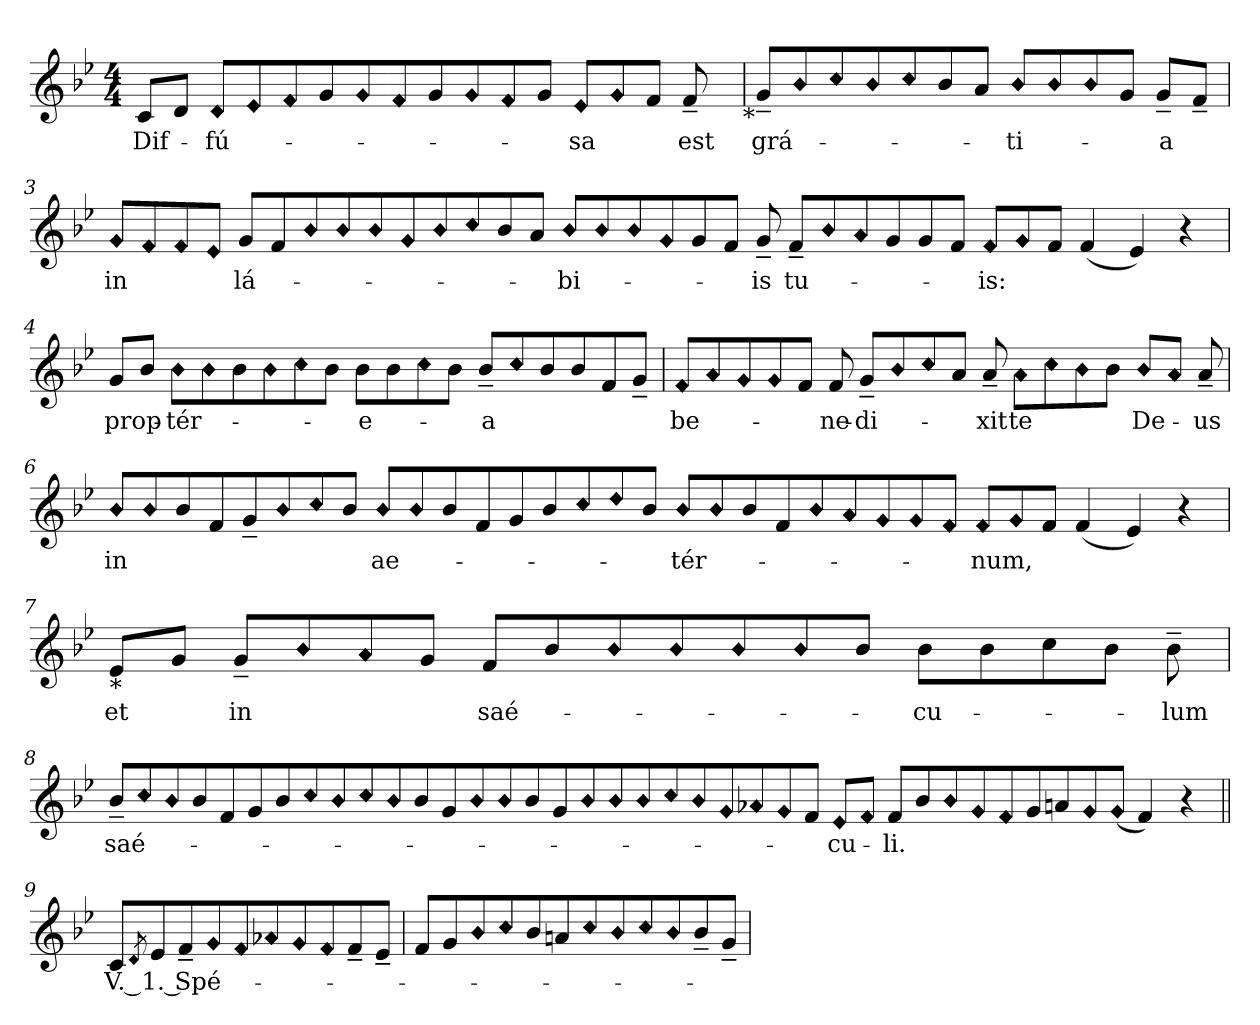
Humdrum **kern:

**kern	**text
*part1	*part1
*staff1	*staff1
!!LO:PB:g=z
*clefG2	*
*k[b-e-]	*
*B-:	*
*M4/4	*
=1	=1
!	!LO:LY:b:color=#000000
*^	*
8ci/L	1ryy	Dif-
8di/J	.	.
!LO:N:head=diamond	!	!
!	!	!LO:LY:b:color=#000000
8di/L	.	-fú-
!LO:N:head=diamond	!	!
8e-i/	.	.
!LO:N:head=diamond	!	!
8fi/	.	.
8gi/	.	.
!LO:N:head=diamond	!	!
8gi/	.	.
!LO:N:head=diamond	!	!
8fi/	.	.
8gi/	2ryy	.
!LO:N:head=diamond	!	!
8gi/	.	.
!LO:N:head=diamond	!	!
8fi/	.	.
8gi/J	.	.
!LO:N:head=diamond	!	!
!	!	!LO:LY:b:color=#000000
8e-i/L	4ryy	-sa
!LO:N:head=diamond	!	!
8gi/	.	.
8fi/J	8ryy	.
!	!	!LO:LY:b:color=#000000
8f~i/	16ryy	est
.	32ryy	.
.	64ryy	.
.	128...ryy	.
!	!LO:TX:b:t=*	!
.	1024ryy	.
*v	*v	*
=2'	=2'
*^	*
!	!	!LO:LY:b:color=#000000
*v	*v	*
8g~i/L	grá-
!LO:N:head=diamond	!
8b-i/	.
!LO:N:head=diamond	!
8cci/	.
!LO:N:head=diamond	!
8b-i/	.
!LO:N:head=diamond	!
8cci/	.
8b-i/	.
8ai/J	.
!LO:N:head=diamond	!
!	!LO:LY:b:color=#000000
8b-i/L	-ti-
!LO:N:head=diamond	!
8b-i/	.
!LO:N:head=diamond	!
8b-i/	.
8gi/J	.
!	!LO:LY:b:color=#000000
8g~i/L	-a
8f~i/J	.
!!LO:LB:g=z
=3'	=3'
!LO:N:head=diamond	!
!	!LO:LY:b:color=#000000
8gi/L	in
!LO:N:head=diamond	!
8fi/	.
!LO:N:head=diamond	!
8fi/	.
!LO:N:head=diamond	!
8e-i/J	.
!	!LO:LY:b:color=#000000
8gi/L	lá-
8fi/	.
!LO:N:head=diamond	!
8b-i/	.
!LO:N:head=diamond	!
8b-i/	.
!LO:N:head=diamond	!
8b-i/	.
!LO:N:head=diamond	!
8gi/	.
!LO:N:head=diamond	!
8b-i/	.
!LO:N:head=diamond	!
8cci/	.
8b-i/	.
8ai/J	.
!LO:N:head=diamond	!
!	!LO:LY:b:color=#000000
8b-i/L	-bi-
!LO:N:head=diamond	!
8b-i/	.
!LO:N:head=diamond	!
8b-i/	.
!LO:N:head=diamond	!
8gi/	.
8gi/	.
8fi/J	.
!	!LO:LY:b:color=#000000
8g~i/	-is
!	!LO:LY:b:color=#000000
8f~i/L	tu-
!LO:N:head=diamond	!
8b-i/	.
!LO:N:head=diamond	!
8ai/	.
8gi/	.
8gi/	.
8fi/J	.
!LO:N:head=diamond	!
!	!LO:LY:b:color=#000000
8fi/L	-is:
!LO:N:head=diamond	!
8gi/	.
8fi/J	.
(4fi/	.
4e-i/)	.
4r	.
!!LO:LB:g=z
=4	=4
!	!LO:LY:b:color=#000000
8gi/L	prop-
8b-i/J	.
!LO:N:head=diamond	!
!	!LO:LY:b:color=#000000
8b-i\L	-tér-
!LO:N:head=diamond	!
8b-i\	.
8b-i\	.
!LO:N:head=diamond	!
8b-i\	.
!LO:N:head=diamond	!
8cci\	.
8b-i\J	.
!	!LO:LY:b:color=#000000
8b-i\L	-e-
8b-i\	.
!LO:N:head=diamond	!
8cci\	.
8b-i\J	.
!	!LO:LY:b:color=#000000
8b-~i/L	-a
!LO:N:head=diamond	!
8cci/	.
8b-i/	.
8b-i/	.
8fi/	.
8g~i/J	.
=5'	=5'
!LO:N:head=diamond	!
!	!LO:LY:b:color=#000000
8fi/L	be-
!LO:N:head=diamond	!
8ai/	.
!LO:N:head=diamond	!
8gi/	.
!LO:N:head=diamond	!
8gi/	.
8fi/J	.
!	!LO:LY:b:color=#000000
8fi/	-ne-
!	!LO:LY:b:color=#000000
8g~i/L	-di-
!LO:N:head=diamond	!
8b-i/	.
!LO:N:head=diamond	!
8cci/	.
8ai/J	.
!	!LO:LY:b:color=#000000
8a~i/	-xit
!LO:N:head=diamond	!
!	!LO:LY:b:color=#000000
8ai\L	te
!LO:N:head=diamond	!
8cci\	.
!LO:N:head=diamond	!
8b-i\	.
8b-i\J	.
!LO:N:head=diamond	!
!	!LO:LY:b:color=#000000
8b-i/L	De-
!LO:N:head=diamond	!
8ai/J	.
!	!LO:LY:b:color=#000000
8a~i/	-us
!!LO:LB:g=z
=6'	=6'
!LO:N:head=diamond	!
!	!LO:LY:b:color=#000000
8b-i/L	in
!LO:N:head=diamond	!
8b-i/	.
8b-i/	.
8fi/	.
8g~i/	.
!LO:N:head=diamond	!
8b-i/	.
!LO:N:head=diamond	!
8cci/	.
8b-i/J	.
!LO:N:head=diamond	!
!	!LO:LY:b:color=#000000
8b-i/L	ae-
!LO:N:head=diamond	!
8b-i/	.
8b-i/	.
8fi/	.
8gi/	.
8b-i/	.
!LO:N:head=diamond	!
8cci/	.
!LO:N:head=diamond	!
8ddi/	.
8b-i/J	.
!LO:N:head=diamond	!
!	!LO:LY:b:color=#000000
8b-i/L	-tér-
!LO:N:head=diamond	!
8b-i/	.
8b-i/	.
8fi/	.
!LO:N:head=diamond	!
8b-i/	.
!LO:N:head=diamond	!
8ai/	.
!LO:N:head=diamond	!
8gi/	.
!LO:N:head=diamond	!
8gi/	.
!LO:N:head=diamond	!
8fi/J	.
!LO:N:head=diamond	!
!	!LO:LY:b:color=#000000
8fi/L	-num,
!LO:N:head=diamond	!
8gi/	.
8fi/J	.
(4fi/	.
4e-i/)	.
4r	.
=7	=7
!LO:TX:b:t=*	!
!	!LO:LY:b:color=#000000
8e-i/L	et
8gi/J	.
!	!LO:LY:b:color=#000000
8g~i/L	in
!LO:N:head=diamond	!
8b-i/	.
!LO:N:head=diamond	!
8ai/	.
8gi/J	.
!	!LO:LY:b:color=#000000
8fi/L	saé-
8b-i/	.
!LO:N:head=diamond	!
8b-i/	.
!LO:N:head=diamond	!
8b-i/	.
!LO:N:head=diamond	!
8b-i/	.
!LO:N:head=diamond	!
8b-i/	.
8b-i/J	.
!	!LO:LY:b:color=#000000
8b-i\L	-cu-
8b-i\	.
8cci\	.
8b-i\J	.
!	!LO:LY:b:color=#000000
8b-~i\	-lum
!!LO:LB:g=z
=8'	=8'
!	!LO:LY:b:color=#000000
8b-~i/L	saé-
!LO:N:head=diamond	!
8cci/	.
!LO:N:head=diamond	!
8b-i/	.
8b-i/	.
8fi/	.
8gi/	.
8b-i/	.
!LO:N:head=diamond	!
8cci/	.
!LO:N:head=diamond	!
8b-i/	.
!LO:N:head=diamond	!
8cci/	.
!LO:N:head=diamond	!
8b-i/	.
8b-i/	.
8gi/	.
!LO:N:head=diamond	!
8b-i/	.
!LO:N:head=diamond	!
8b-i/	.
8b-i/	.
8gi/	.
!LO:N:head=diamond	!
8b-i/	.
!LO:N:head=diamond	!
8b-i/	.
!LO:N:head=diamond	!
8b-i/	.
!LO:N:head=diamond	!
8cci/	.
!LO:N:head=diamond	!
8b-i/	.
!LO:N:head=diamond	!
8gi/	.
!LO:N:head=diamond	!
8a-Xi/	.
!LO:N:head=diamond	!
8gi/	.
8fi/J	.
!LO:N:head=diamond	!
!	!LO:LY:b:color=#000000
8e-i/L	-cu-
!LO:N:head=diamond	!
8fi/J	.
!	!LO:LY:b:color=#000000
8fi/L	-li.
8b-i/	.
!LO:N:head=diamond	!
8b-i/	.
!LO:N:head=diamond	!
8gi/	.
!LO:N:head=diamond	!
8fi/	.
8gi/	.
8ani/	.
!LO:N:head=diamond	!
8gi/	.
!LO:N:head=diamond	!
(8gi/J	.
4fi/)	.
4r	.
!!LO:LB:g=z
=9||	=9||
!	!LO:LY:b:color=#000000
8ci/L	V. 1. Spé-
!LO:N:head=diamond	!
8qdi/	.
8e-i/	.
8f~i/	.
!LO:N:head=diamond	!
8gi/	.
!LO:N:head=diamond	!
8fi/	.
!LO:N:head=diamond	!
8a-Xi/	.
!LO:N:head=diamond	!
8gi/	.
!LO:N:head=diamond	!
8fi/	.
8f~i/	.
8e-~i/J	.
=10'	=10'
8fi/L	.
8gi/	.
!LO:N:head=diamond	!
8b-i/	.
!LO:N:head=diamond	!
8cci/	.
8b-i/	.
8ani/	.
!LO:N:head=diamond	!
8cci/	.
!LO:N:head=diamond	!
8b-i/	.
!LO:N:head=diamond	!
8cci/	.
!LO:N:head=diamond	!
8b-i/	.
8b-~i/	.
8g~i/J	.
='	='
*-	*-
